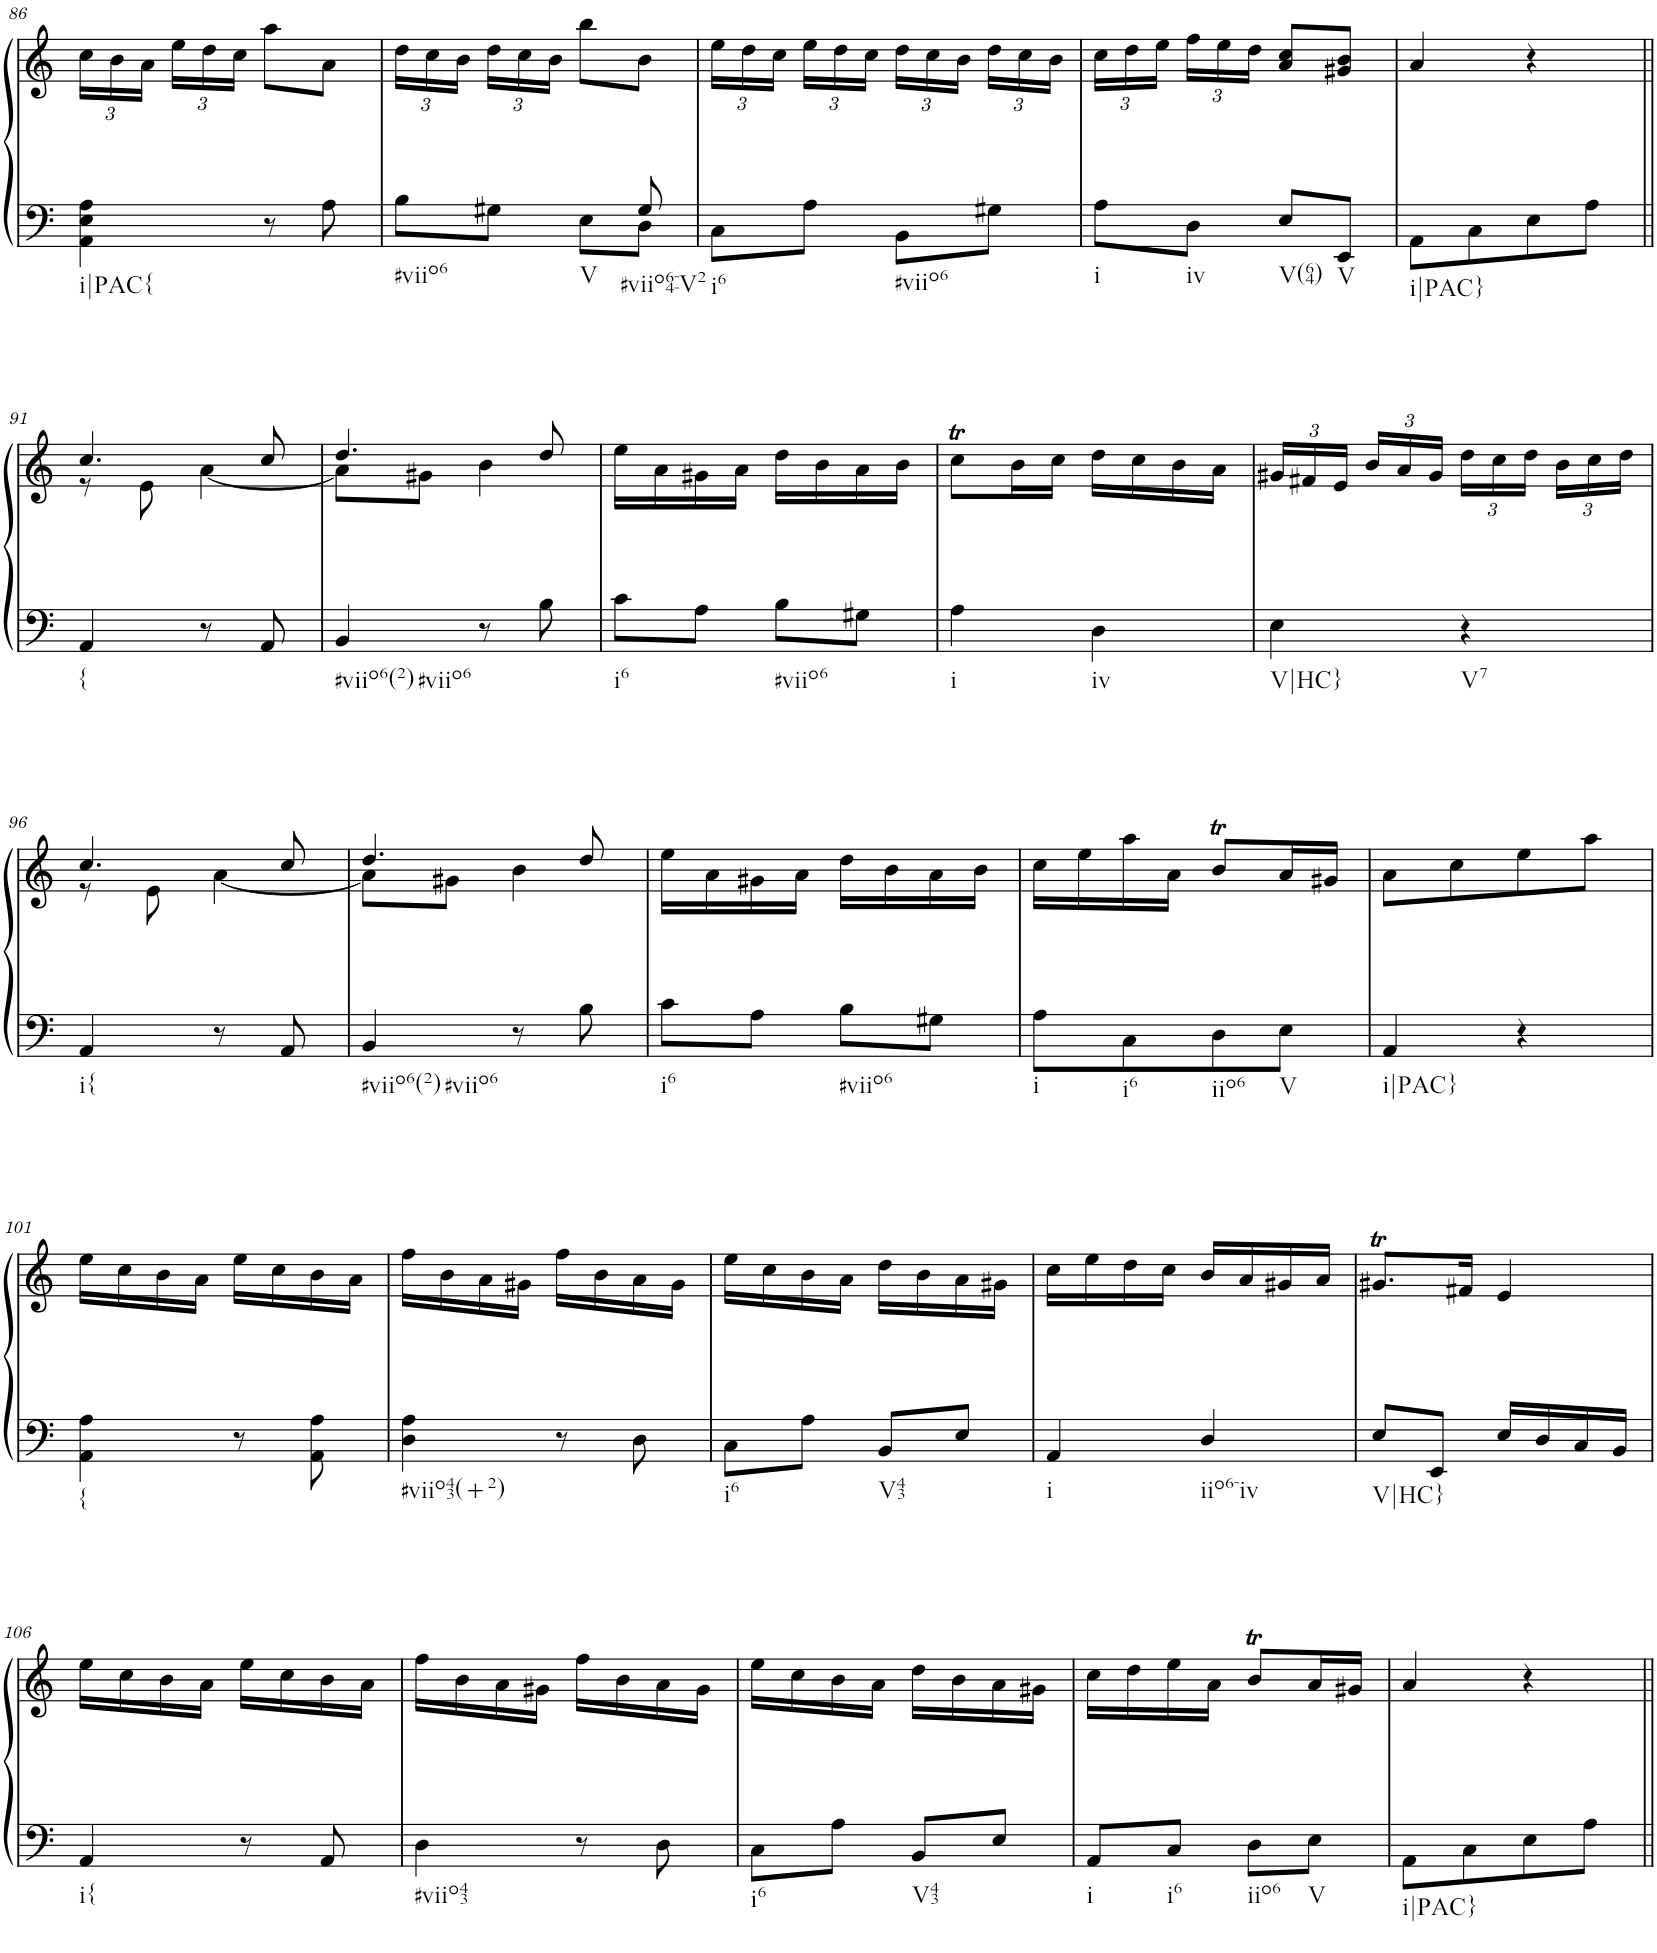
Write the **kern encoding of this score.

**kern	**kern
*part1	*part1
*staff2	*staff1
*I"Piano	*
*I'Pno.	*
!!LO:PB:g=z
*clefF4	*clefG2
*k[]	*k[]
*M2/4	*M2/4
*	*Xbrackettup
=86	=86
!LO:TX:b:t=i|PAC{	!
4AA\ 4E\ 4A\	24cc\LL
.	24b\
.	24a\JJ
.	24ee\LL
.	24dd\
.	24cc\JJ
8r	8aa\L
8A\	8a\J
=87	=87
*^	*
!LO:TX:b:t=#viio6	!	!
8B\L	4ryy	24dd\LL
.	.	24cc\
.	.	24b\JJ
8G#X\J	.	24dd\LL
.	.	24cc\
.	.	24b\JJ
!LO:TX:b:t=V	!	!
8ryy	8E\L	8bb\L
!LO:TX:b:t=#viio64-V2	!	!
8G#/	8D\J	8b\J
=88	=88	=88
!LO:TX:b:t=i6	!	!
*v	*v	*
8C\L	24ee\LL
.	24dd\
.	24cc\JJ
8A\J	24ee\LL
.	24dd\
.	24cc\JJ
!LO:TX:b:t=#viio6	!
8BB\L	24dd\LL
.	24cc\
.	24b\JJ
8G#X\J	24dd\LL
.	24cc\
.	24b\JJ
=89	=89
!LO:TX:b:t=i	!
8A\L	24cc\LL
.	24dd\
.	24ee\JJ
!LO:TX:b:t=iv	!
8D\J	24ff\LL
.	24ee\
.	24dd\JJ
!LO:TX:b:t=V(64)	!
8E/L	8a/ 8cc/L
!LO:TX:b:t=V	!
8EE/J	8g#X/ 8b/J
=90	=90
!LO:TX:b:t=i|PAC}	!
8AA\L	4a/
8C\	.
8E\	4r
8A\J	.
!!LO:LB:g=z
=91||	=91||
*	*^
!LO:TX:b:t={	!	!
4AA/	4.cc/	8r
.	.	8e\
8r	.	[4a\
8AA/	8cc/	.
=92	=92	=92
!LO:TX:b:t=#viio6(2)	!	!
!LO:TX:b:t=#viio6	!	!
4BB/	4.dd/	8a\L]
.	.	8g#X\J
8r	.	4b\
8B\	8dd/	.
*	*v	*v
=93	=93
!LO:TX:b:t=i6	!
8c\L	16ee\LL
.	16a\
8A\J	16g#X\
.	16a\JJ
!LO:TX:b:t=#viio6	!
8B\L	16dd\LL
.	16b\
8G#X\J	16a\
.	16b\JJ
=94	=94
!LO:TX:b:t=i	!
4A\	8ccT\L
.	16b\L
.	16cc\JJ
!LO:TX:b:t=iv	!
4D\	16dd\LL
.	16cc\
.	16b\
.	16a\JJ
=95	=95
!LO:TX:b:t=V|HC}	!
4E\	24g#X/LL
.	24f#X/
.	24e/JJ
.	24b/LL
.	24a/
.	24g#/JJ
!LO:TX:b:t=V7	!
4r	24dd\LL
.	24cc\
.	24dd\JJ
.	24b\LL
.	24cc\
.	24dd\JJ
!!LO:LB:g=z
=96	=96
*	*^
!LO:TX:b:t=i{	!	!
4AA/	4.cc/	8r
.	.	8e\
8r	.	[4a\
8AA/	8cc/	.
=97	=97	=97
!LO:TX:b:t=#viio6(2)	!	!
!LO:TX:b:t=#viio6	!	!
4BB/	4.dd/	8a\L]
.	.	8g#X\J
8r	.	4b\
8B\	8dd/	.
*	*v	*v
=98	=98
!LO:TX:b:t=i6	!
8c\L	16ee\LL
.	16a\
8A\J	16g#X\
.	16a\JJ
!LO:TX:b:t=#viio6	!
8B\L	16dd\LL
.	16b\
8G#X\J	16a\
.	16b\JJ
=99	=99
!LO:TX:b:t=i	!
8A\L	16cc\LL
.	16ee\
!LO:TX:b:t=i6	!
8C\	16aa\
.	16a\JJ
!LO:TX:b:t=iio6	!
8D\	8bt/L
!LO:TX:b:t=V	!
8E\J	16a/L
.	16g#X/JJ
=100	=100
!LO:TX:b:t=i|PAC}	!
4AA/	8a\L
.	8cc\
4r	8ee\
.	8aa\J
!!LO:LB:g=z
=101	=101
!LO:TX:b:t={	!
4AA\ 4A\	16ee\LL
.	16cc\
.	16b\
.	16a\JJ
8r	16ee\LL
.	16cc\
8AA\ 8A\	16b\
.	16a\JJ
=102	=102
!LO:TX:b:t=#viio43(+2)	!
4D\ 4A\	16ff\LL
.	16b\
.	16a\
.	16g#X\JJ
8r	16ff\LL
.	16b\
8D\	16a\
.	16g#\JJ
=103	=103
!LO:TX:b:t=i6	!
8C\L	16ee\LL
.	16cc\
8A\J	16b\
.	16a\JJ
!LO:TX:b:t=V43	!
8BB/L	16dd\LL
.	16b\
8E/J	16a\
.	16g#X\JJ
=104	=104
!LO:TX:b:t=i	!
4AA/	16cc\LL
.	16ee\
.	16dd\
.	16cc\JJ
!LO:TX:b:t=iio6-iv	!
4D/	16b/LL
.	16a/
.	16g#X/
.	16a/JJ
=105	=105
!LO:TX:b:t=V|HC}	!
8E/L	8.g#Xt/L
8EE/J	.
.	16f#X/Jk
16E/LL	4e/
16D/	.
16C/	.
16BB/JJ	.
!!LO:LB:g=z
=106	=106
!LO:TX:b:t=i{	!
4AA/	16ee\LL
.	16cc\
.	16b\
.	16a\JJ
8r	16ee\LL
.	16cc\
8AA/	16b\
.	16a\JJ
=107	=107
!LO:TX:b:t=#viio43	!
4D\	16ff\LL
.	16b\
.	16a\
.	16g#X\JJ
8r	16ff\LL
.	16b\
8D\	16a\
.	16g#\JJ
=108	=108
!LO:TX:b:t=i6	!
8C\L	16ee\LL
.	16cc\
8A\J	16b\
.	16a\JJ
!LO:TX:b:t=V43	!
8BB/L	16dd\LL
.	16b\
8E/J	16a\
.	16g#X\JJ
=109	=109
!LO:TX:b:t=i	!
8AA/L	16cc\LL
.	16dd\
!LO:TX:b:t=i6	!
8C/J	16ee\
.	16a\JJ
!LO:TX:b:t=iio6	!
8D\L	8bt/L
!LO:TX:b:t=V	!
8E\J	16a/L
.	16g#X/JJ
=110	=110
!LO:TX:b:t=i|PAC}	!
8AA\L	4a/
8C\	.
8E\	4r
8A\J	.
=||	=||
*-	*-
